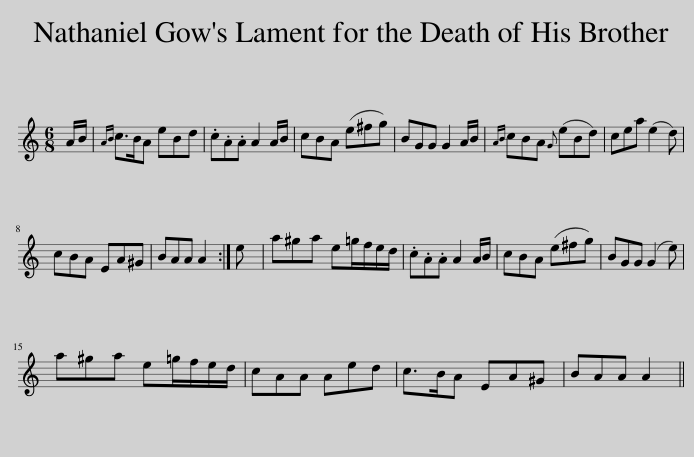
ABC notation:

X:1
L:1/8
M:6/8
I:linebreak $
K:C
V:1 treble
V:1
 A/B/ |{AB} c>BA eBd | .c.A.A A2 A/B/ | cBA (e^fg) | BGG G2 A/B/ | %5
{AB} cBA{G} (eBd) | cea (e2 d) |$ cBA EA^G | BAA A2 :| e | %10
 a^ga e=g/f/e/d/ | .c.A.A A2 A/B/ | cBA (e^fg) | BGG (G2 e) |$ a^ga e=g/f/e/d/ | %15
 cAA Aed | c>BA EA^G | BAA A2 || %18
